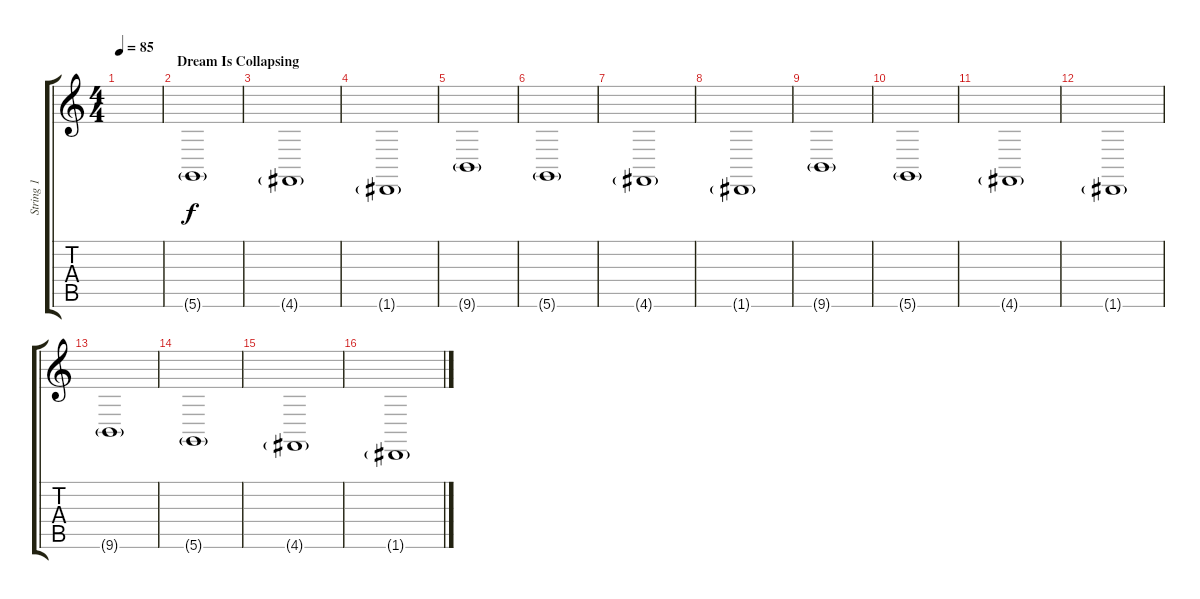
\track ("String 1" "String 1") {instrument frenchhorn}
\staff {score tabs}
\tuning (E4 B3 G3 D3 A2 D2) {hide}
\ts (4 4)
\tempo 85
\clef g2
\ks c
|
\section ("" "Dream Is Collapsing")
5.6{g}.1 |
4.6{g}.1 |
1.6{g}.1 |
9.6{g}.1 |
5.6{g}.1 |
4.6{g}.1 |
1.6{g}.1 |
9.6{g}.1 |
5.6{g}.1 |
4.6{g}.1 |
1.6{g}.1 |
9.6{g}.1 |
5.6{g}.1 |
4.6{g}.1 |
1.6{g}.1
